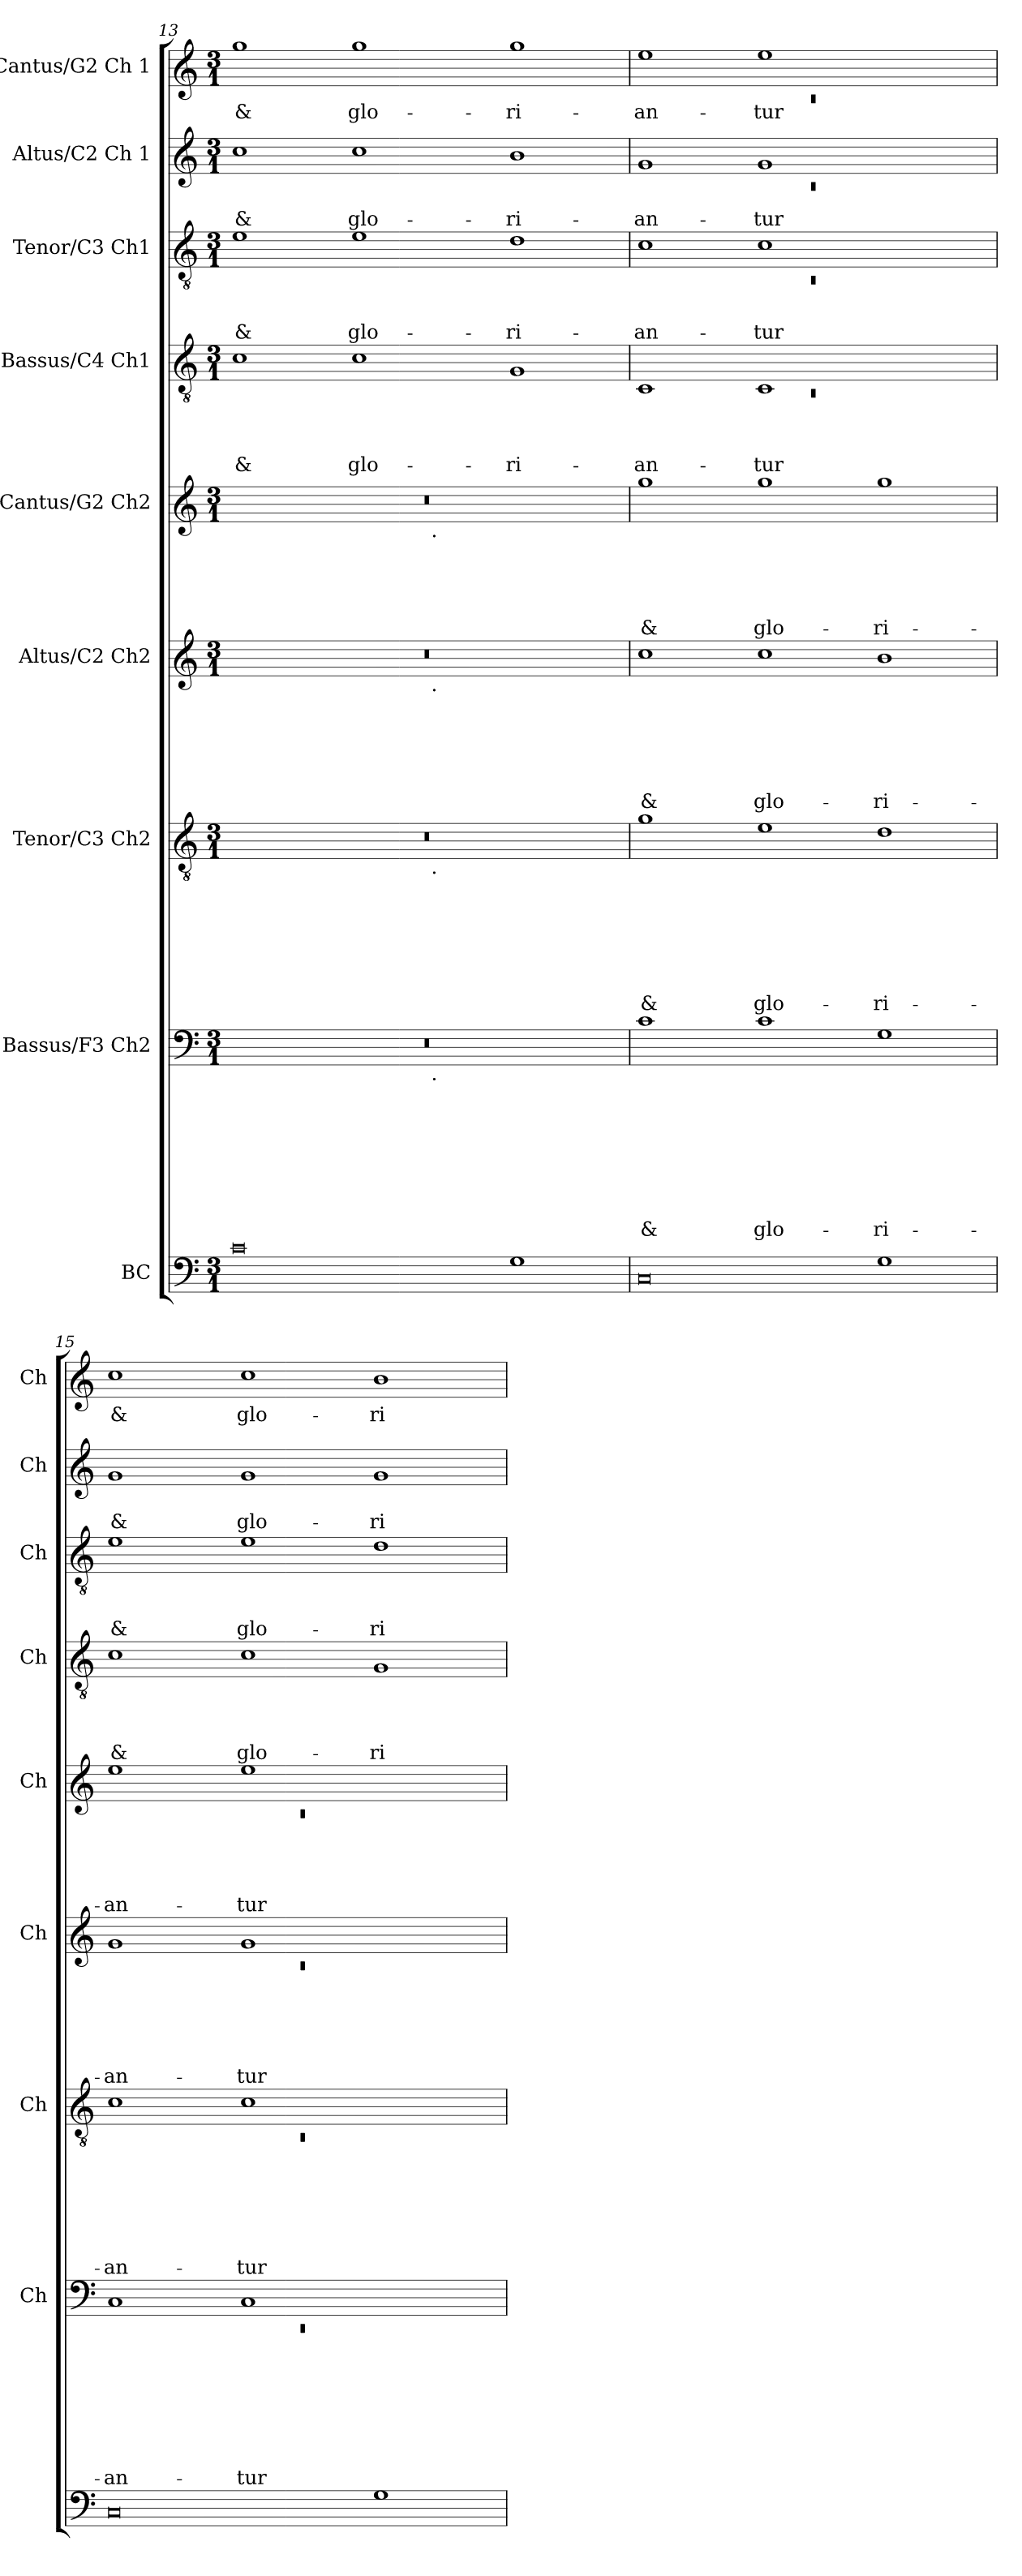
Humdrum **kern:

**kern	**kern	**text	**text	**text	**text	**text	**text	**text	**text	**kern	**text	**text	**text	**text	**text	**text	**text	**kern	**text	**text	**text	**text	**text	**text	**kern	**text	**text	**text	**text	**text	**kern	**text	**text	**text	**text	**kern	**text	**text	**text	**kern	**text	**text	**kern	**text
*part9	*part8	*part8	*part8	*part8	*part8	*part8	*part8	*part8	*part8	*part7	*part7	*part7	*part7	*part7	*part7	*part7	*part7	*part6	*part6	*part6	*part6	*part6	*part6	*part6	*part5	*part5	*part5	*part5	*part5	*part5	*part4	*part4	*part4	*part4	*part4	*part3	*part3	*part3	*part3	*part2	*part2	*part2	*part1	*part1
*staff9	*staff8	*staff8	*staff8	*staff8	*staff8	*staff8	*staff8	*staff8	*staff8	*staff7	*staff7	*staff7	*staff7	*staff7	*staff7	*staff7	*staff7	*staff6	*staff6	*staff6	*staff6	*staff6	*staff6	*staff6	*staff5	*staff5	*staff5	*staff5	*staff5	*staff5	*staff4	*staff4	*staff4	*staff4	*staff4	*staff3	*staff3	*staff3	*staff3	*staff2	*staff2	*staff2	*staff1	*staff1
*I"BC	*I"Bassus/F3 Ch2	*	*	*	*	*	*	*	*	*I"Tenor/C3 Ch2	*	*	*	*	*	*	*	*I"Altus/C2 Ch2	*	*	*	*	*	*	*I"Cantus/G2 Ch2	*	*	*	*	*	*I"Bassus/C4 Ch1	*	*	*	*	*I"Tenor/C3 Ch1	*	*	*	*I"Altus/C2 Ch 1	*	*	*I"Cantus/G2 Ch 1	*
*	*I'Ch	*	*	*	*	*	*	*	*	*I'Ch	*	*	*	*	*	*	*	*I'Ch	*	*	*	*	*	*	*I'Ch	*	*	*	*	*	*I'Ch	*	*	*	*	*I'Ch	*	*	*	*I'Ch	*	*	*I'Ch	*
*clefF4	*clefF4	*	*	*	*	*	*	*	*	*clefGv2	*	*	*	*	*	*	*	*clefG2	*	*	*	*	*	*	*clefG2	*	*	*	*	*	*clefGv2	*	*	*	*	*clefGv2	*	*	*	*clefG2	*	*	*clefG2	*
*k[]	*k[]	*	*	*	*	*	*	*	*	*k[]	*	*	*	*	*	*	*	*k[]	*	*	*	*	*	*	*k[]	*	*	*	*	*	*k[]	*	*	*	*	*k[]	*	*	*	*k[]	*	*	*k[]	*
*C:	*C:	*	*	*	*	*	*	*	*	*C:	*	*	*	*	*	*	*	*C:	*	*	*	*	*	*	*C:	*	*	*	*	*	*C:	*	*	*	*	*C:	*	*	*	*C:	*	*	*C:	*
*M3/1	*M3/1	*	*	*	*	*	*	*	*	*M3/1	*	*	*	*	*	*	*	*M3/1	*	*	*	*	*	*	*M3/1	*	*	*	*	*	*M3/1	*	*	*	*	*M3/1	*	*	*	*M3/1	*	*	*M3/1	*
=13	=13	=13	=13	=13	=13	=13	=13	=13	=13	=13	=13	=13	=13	=13	=13	=13	=13	=13	=13	=13	=13	=13	=13	=13	=13	=13	=13	=13	=13	=13	=13	=13	=13	=13	=13	=13	=13	=13	=13	=13	=13	=13	=13	=13
!	!	!	!	!	!	!	!	!	!	!	!	!	!	!	!	!	!	!	!	!	!	!	!	!	!	!	!	!	!	!	!	!	!	!	!LO:LY:b	!	!	!	!LO:LY:b	!	!	!LO:LY:b	!	!LO:LY:b
*	*^	*	*	*	*	*	*	*	*	*^	*	*	*	*	*	*	*	*^	*	*	*	*	*	*	*^	*	*	*	*	*	*	*	*	*	*	*	*	*	*	*	*	*	*	*
0c	0.r	1.ryy	.	.	.	.	.	.	.	.	0.r	1.ryy	.	.	.	.	.	.	.	0.r	1.ryy	.	.	.	.	.	.	0.r	1.ryy	.	.	.	.	.	1c	.	.	.	&	1e	.	.	&	1cc	.	&	1gg	&
!	!	!	!	!	!	!	!	!	!	!	!	!	!	!	!	!	!	!	!	!	!	!	!	!	!	!	!	!	!	!	!	!	!	!	!	!	!	!	!LO:LY:b	!	!	!	!LO:LY:b	!	!	!LO:LY:b	!	!LO:LY:b
.	.	.	.	.	.	.	.	.	.	.	.	.	.	.	.	.	.	.	.	.	.	.	.	.	.	.	.	.	.	.	.	.	.	.	1c	.	.	.	glo-	1e	.	.	glo-	1cc	.	glo-	1gg	glo-
!	!	!	!	!	!	!	!	!	!	!	!	!	!	!	!	!	!	!	!	!	!	!	!	!	!	!	!	!	!LO:TX:b:t=.	!	!	!	!	!	!	!	!	!	!	!	!	!	!	!	!	!	!	!
!	!	!	!	!	!	!	!	!	!	!	!	!	!	!	!	!	!	!	!	!	!LO:TX:b:t=.	!	!	!	!	!	!	!	!	!	!	!	!	!	!	!	!	!	!	!	!	!	!	!	!	!	!	!
!	!	!	!	!	!	!	!	!	!	!	!	!LO:TX:b:t=.	!	!	!	!	!	!	!	!	!	!	!	!	!	!	!	!	!	!	!	!	!	!	!	!	!	!	!	!	!	!	!	!	!	!	!	!
!	!	!LO:TX:b:t=.	!	!	!	!	!	!	!	!	!	!	!	!	!	!	!	!	!	!	!	!	!	!	!	!	!	!	!	!	!	!	!	!	!	!	!	!	!	!	!	!	!	!	!	!	!	!
.	.	1.ryy	.	.	.	.	.	.	.	.	.	1.ryy	.	.	.	.	.	.	.	.	1.ryy	.	.	.	.	.	.	.	1.ryy	.	.	.	.	.	.	.	.	.	.	.	.	.	.	.	.	.	.	.
!	!	!	!	!	!	!	!	!	!	!	!	!	!	!	!	!	!	!	!	!	!	!	!	!	!	!	!	!	!	!	!	!	!	!	!	!	!	!	!LO:LY:b	!	!	!	!LO:LY:b	!	!	!LO:LY:b	!	!LO:LY:b
1G	.	.	.	.	.	.	.	.	.	.	.	.	.	.	.	.	.	.	.	.	.	.	.	.	.	.	.	.	.	.	.	.	.	.	1G	.	.	.	-ri-	1d	.	.	-ri-	1b	.	-ri-	1gg	-ri-
=14	=14	=14	=14	=14	=14	=14	=14	=14	=14	=14	=14	=14	=14	=14	=14	=14	=14	=14	=14	=14	=14	=14	=14	=14	=14	=14	=14	=14	=14	=14	=14	=14	=14	=14	=14	=14	=14	=14	=14	=14	=14	=14	=14	=14	=14	=14	=14	=14
*	*	*	*	*	*	*	*	*	*	*	*	*	*	*	*	*	*	*	*	*	*	*	*	*	*	*	*	*	*	*	*	*	*	*	*^	*	*	*	*	*^	*	*	*	*^	*	*	*^	*
!	!	!	!	!	!	!	!	!	!	!LO:LY:b	!	!	!	!	!	!	!	!	!LO:LY:b	!	!	!	!	!	!	!	!LO:LY:b	!	!	!	!	!	!	!LO:LY:b	!	!LO:N:vis=1	!	!	!	!LO:LY:b	!	!LO:N:vis=1	!	!	!LO:LY:b	!	!LO:N:vis=1	!	!LO:LY:b	!	!LO:N:vis=1	!LO:LY:b
*	*v	*v	*	*	*	*	*	*	*	*	*	*	*	*	*	*	*	*	*	*v	*v	*	*	*	*	*	*	*v	*v	*	*	*	*	*	*	*	*	*	*	*	*	*	*	*	*	*	*	*	*	*	*	*
*	*	*	*	*	*	*	*	*	*	*v	*v	*	*	*	*	*	*	*	*	*	*	*	*	*	*	*	*	*	*	*	*	*	*	*	*	*	*	*	*	*	*	*	*	*	*	*	*	*	*
0C	1c	.	.	.	.	.	.	.	&	1g	.	.	.	.	.	.	&	1cc	.	.	.	.	.	&	1gg	.	.	.	.	&	1C	0.rC	.	.	.	-an-	1c	0.rC	.	.	-an-	1g	0.rc	.	-an-	1ee	0.rc	-an-
!	!	!	!	!	!	!	!	!	!LO:LY:b	!	!	!	!	!	!	!	!LO:LY:b	!	!	!	!	!	!	!LO:LY:b	!	!	!	!	!	!LO:LY:b	!	!	!	!	!	!LO:LY:b	!	!	!	!	!LO:LY:b	!	!	!	!LO:LY:b	!	!	!LO:LY:b
.	1c	.	.	.	.	.	.	.	glo-	1e	.	.	.	.	.	.	glo-	1cc	.	.	.	.	.	glo-	1gg	.	.	.	.	glo-	1C	.	.	.	.	-tur	1c	.	.	.	-tur	1g	.	.	-tur	1ee	.	-tur
!	!	!	!	!	!	!	!	!	!LO:LY:b	!	!	!	!	!	!	!	!LO:LY:b	!	!	!	!	!	!	!LO:LY:b	!	!	!	!	!	!LO:LY:b	!	!	!	!	!	!	!	!	!	!	!	!	!	!	!	!	!	!
1G	1G	.	.	.	.	.	.	.	-ri-	1d	.	.	.	.	.	.	-ri-	1b	.	.	.	.	.	-ri-	1gg	.	.	.	.	-ri-	1ryy	.	.	.	.	.	1ryy	.	.	.	.	1ryy	.	.	.	1ryy	.	.
*	*	*	*	*	*	*	*	*	*	*	*	*	*	*	*	*	*	*	*	*	*	*	*	*	*	*	*	*	*	*	*v	*v	*	*	*	*	*	*	*	*	*	*v	*v	*	*	*v	*v	*
*	*	*	*	*	*	*	*	*	*	*	*	*	*	*	*	*	*	*	*	*	*	*	*	*	*	*	*	*	*	*	*	*	*	*	*	*v	*v	*	*	*	*	*	*	*	*
=15	=15	=15	=15	=15	=15	=15	=15	=15	=15	=15	=15	=15	=15	=15	=15	=15	=15	=15	=15	=15	=15	=15	=15	=15	=15	=15	=15	=15	=15	=15	=15	=15	=15	=15	=15	=15	=15	=15	=15	=15	=15	=15	=15	=15
*	*^	*	*	*	*	*	*	*	*	*^	*	*	*	*	*	*	*	*^	*	*	*	*	*	*	*^	*	*	*	*	*	*	*	*	*	*	*	*	*	*	*	*	*	*	*
!	!	!LO:N:vis=1	!	!	!	!	!	!	!	!LO:LY:b	!	!LO:N:vis=1	!	!	!	!	!	!	!LO:LY:b	!	!LO:N:vis=1	!	!	!	!	!	!LO:LY:b	!	!LO:N:vis=1	!	!	!	!	!LO:LY:b	!	!	!	!	!LO:LY:b	!	!	!	!LO:LY:b	!	!	!LO:LY:b	!	!LO:LY:b
0C	1C	0.rEE	.	.	.	.	.	.	.	-an-	1c	0.rC	.	.	.	.	.	.	-an-	1g	0.rc	.	.	.	.	.	-an-	1ee	0.rc	.	.	.	.	-an-	1c	.	.	.	&	1e	.	.	&	1g	.	&	1cc	&
!	!	!	!	!	!	!	!	!	!	!LO:LY:b	!	!	!	!	!	!	!	!	!LO:LY:b	!	!	!	!	!	!	!	!LO:LY:b	!	!	!	!	!	!	!LO:LY:b	!	!	!	!	!LO:LY:b	!	!	!	!LO:LY:b	!	!	!LO:LY:b	!	!LO:LY:b
.	1C	.	.	.	.	.	.	.	.	-tur	1c	.	.	.	.	.	.	.	-tur	1g	.	.	.	.	.	.	-tur	1ee	.	.	.	.	.	-tur	1c	.	.	.	glo-	1e	.	.	glo-	1g	.	glo-	1cc	glo-
!	!	!	!	!	!	!	!	!	!	!	!	!	!	!	!	!	!	!	!	!	!	!	!	!	!	!	!	!	!	!	!	!	!	!	!	!	!	!	!LO:LY:b	!	!	!	!LO:LY:b	!	!	!LO:LY:b	!	!LO:LY:b
1G	1ryy	.	.	.	.	.	.	.	.	.	1ryy	.	.	.	.	.	.	.	.	1ryy	.	.	.	.	.	.	.	1ryy	.	.	.	.	.	.	1G	.	.	.	-ri-	1d	.	.	-ri-	1g	.	-ri-	1b	-ri-
*	*v	*v	*	*	*	*	*	*	*	*	*	*	*	*	*	*	*	*	*	*v	*v	*	*	*	*	*	*	*v	*v	*	*	*	*	*	*	*	*	*	*	*	*	*	*	*	*	*	*	*
*	*	*	*	*	*	*	*	*	*	*v	*v	*	*	*	*	*	*	*	*	*	*	*	*	*	*	*	*	*	*	*	*	*	*	*	*	*	*	*	*	*	*	*	*	*	*
=	=	=	=	=	=	=	=	=	=	=	=	=	=	=	=	=	=	=	=	=	=	=	=	=	=	=	=	=	=	=	=	=	=	=	=	=	=	=	=	=	=	=	=	=
*-	*-	*-	*-	*-	*-	*-	*-	*-	*-	*-	*-	*-	*-	*-	*-	*-	*-	*-	*-	*-	*-	*-	*-	*-	*-	*-	*-	*-	*-	*-	*-	*-	*-	*-	*-	*-	*-	*-	*-	*-	*-	*-	*-	*-
